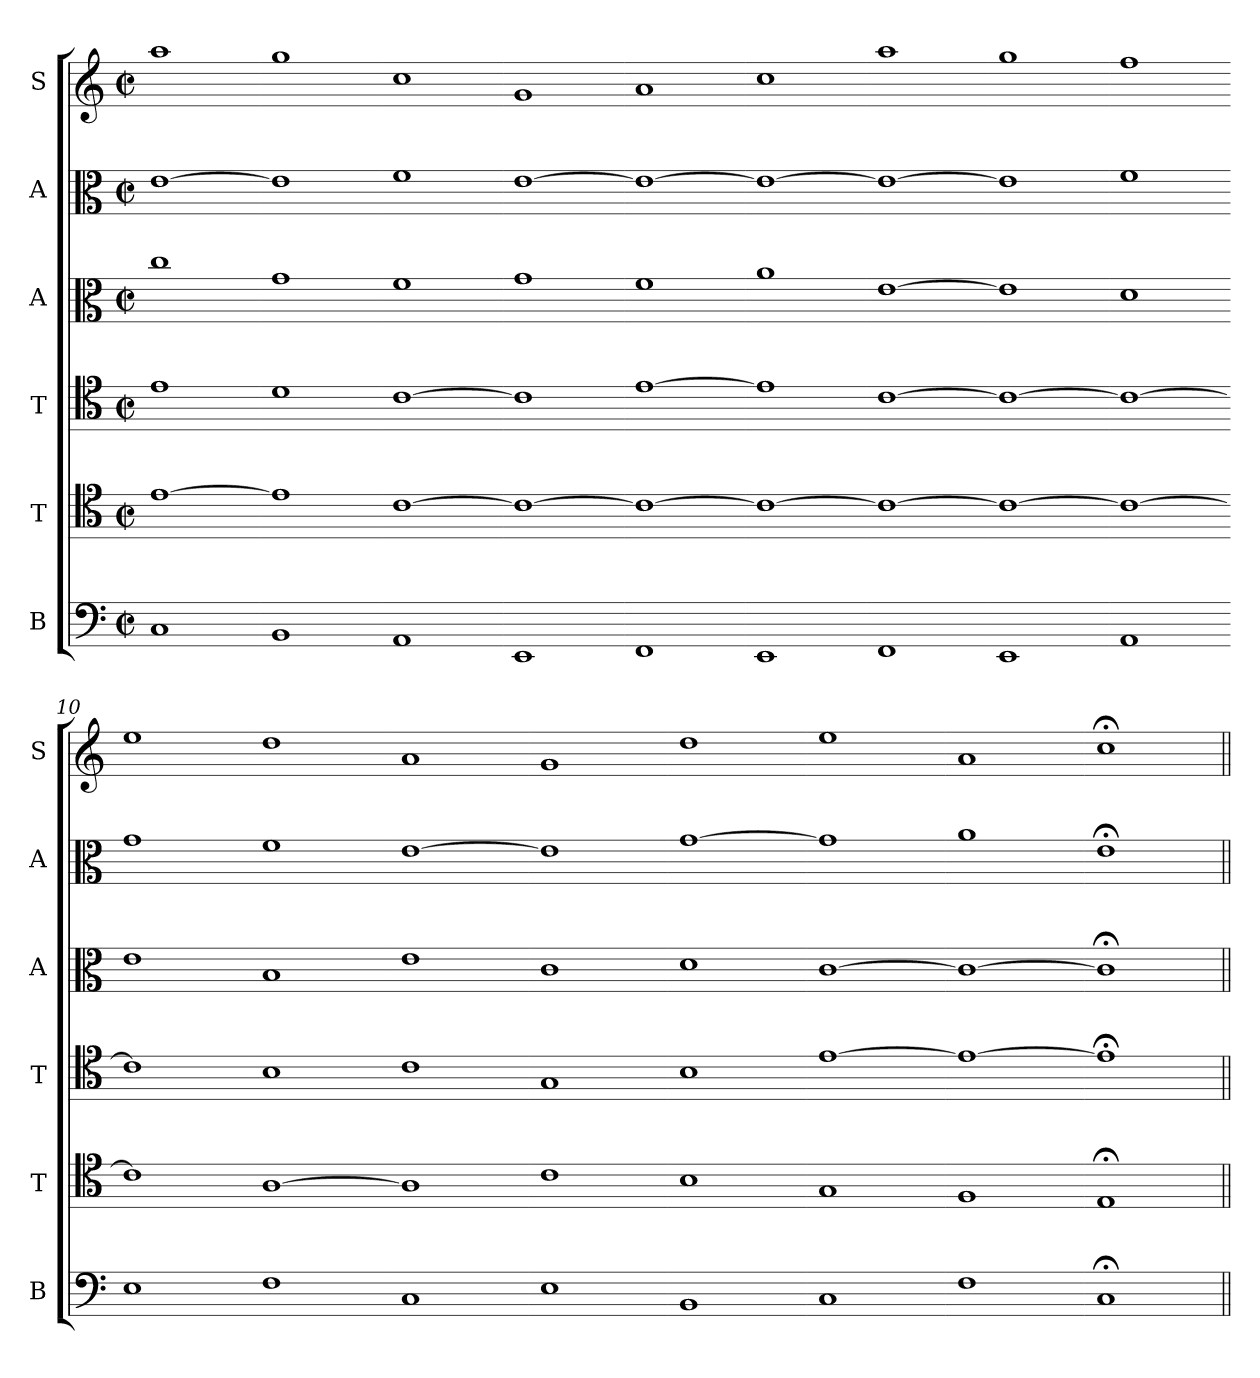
**kern	**kern	**kern	**kern	**kern	**kern
*part6	*part5	*part4	*part3	*part2	*part1
*staff6	*staff5	*staff4	*staff3	*staff2	*staff1
*I"B	*I"T	*I"T	*I"A	*I"A	*I"S
*I'B	*I'T	*I'T	*I'A	*I'A	*I'S
*clefF4	*clefC4	*clefC4	*clefC3	*clefC3	*clefG2
*k[]	*k[]	*k[]	*k[]	*k[]	*k[]
*M2/2	*M2/2	*M2/2	*M2/2	*M2/2	*M2/2
*met(c|)	*met(c|)	*met(c|)	*met(c|)	*met(c|)	*met(c|)
*MM208	*MM208	*MM208	*MM208	*MM208	*MM208
=1	=1	=1	=1	=1	=1
1C	[1e	1e	1cc	[1e	1aa
=2-	=2-	=2-	=2-	=2-	=2-
1BB	1e]	1d	1g	1e]	1gg
=3-	=3-	=3-	=3-	=3-	=3-
1AA	[1c	[1c	1f	1f	1cc
=4-	=4-	=4-	=4-	=4-	=4-
1EE	1c_	1c]	1g	[1e	1g
=5-	=5-	=5-	=5-	=5-	=5-
1FF	1c_	[1e	1f	1e_	1a
=6-	=6-	=6-	=6-	=6-	=6-
1EE	1c_	1e]	1a	1e_	1cc
=7-	=7-	=7-	=7-	=7-	=7-
1FF	1c_	[1c	[1e	1e_	1aa
=8-	=8-	=8-	=8-	=8-	=8-
1EE	1c_	1c_	1e]	1e]	1gg
=9-	=9-	=9-	=9-	=9-	=9-
1AA	1c_	1c_	1d	1f	1ff
=10-	=10-	=10-	=10-	=10-	=10-
1E	1c]	1c]	1e	1g	1ee
=11-	=11-	=11-	=11-	=11-	=11-
1F	[1A	1B	1B	1f	1dd
=12-	=12-	=12-	=12-	=12-	=12-
1C	1A]	1c	1e	[1e	1a
=13-	=13-	=13-	=13-	=13-	=13-
1E	1c	1G	1c	1e]	1g
=14-	=14-	=14-	=14-	=14-	=14-
1BB	1B	1B	1d	[1g	1dd
=15-	=15-	=15-	=15-	=15-	=15-
1C	1G	[1e	[1c	1g]	1ee
=16-	=16-	=16-	=16-	=16-	=16-
1F	1F	1e_	1c_	1a	1a
=17-	=17-	=17-	=17-	=17-	=17-
1C;<	1E;<	1e;<]	1c;<]	1e;	1cc;<
=||	=||	=||	=||	=||	=||
*-	*-	*-	*-	*-	*-
